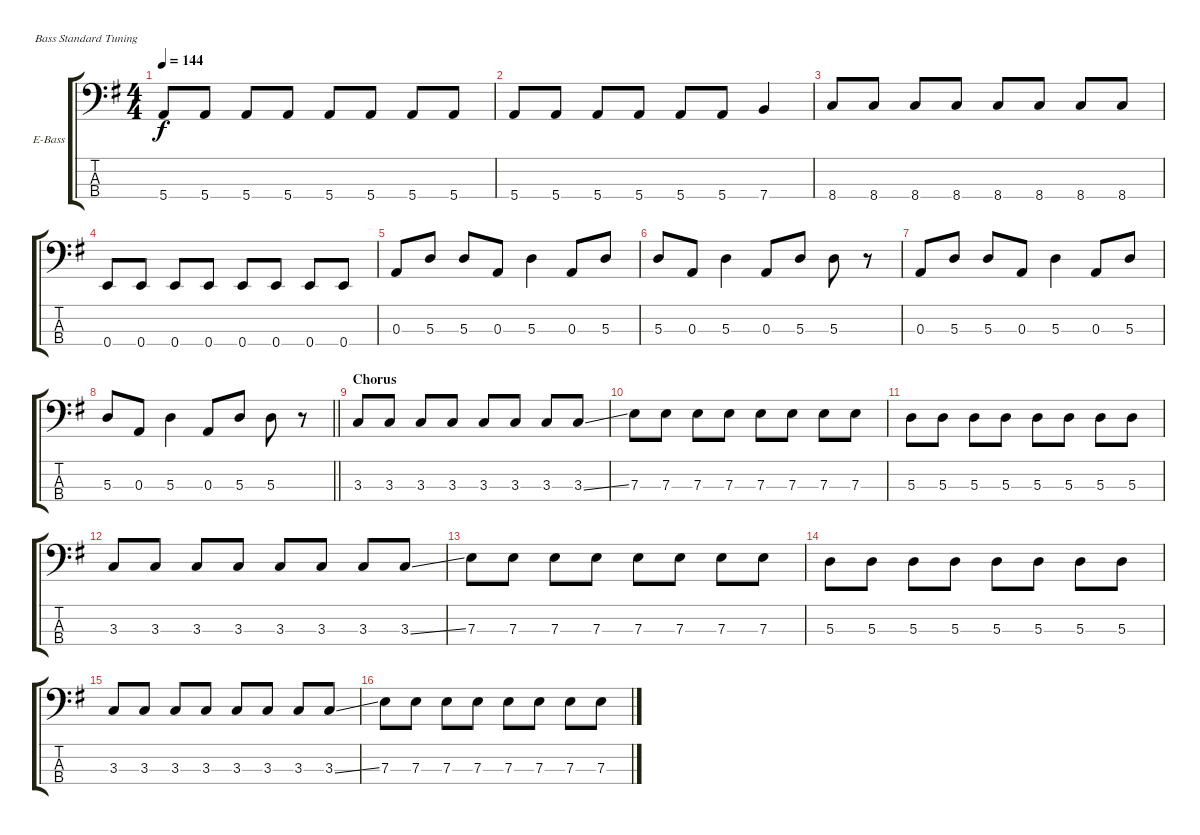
\bracketExtendMode groupsimilarinstruments
\firstSystemTrackNameOrientation horizontal
\otherSystemsTrackNameOrientation horizontal
\track ("Bass Guitar" "E-Bass") {instrument electricbassfinger}
\staff {score tabs}
\tuning (G2 D2 A1 E1)
\ts (4 4)
\tempo 144
\clef f4
\ks g
5.4.8{dy f} 5.4.8 5.4.8 5.4.8 5.4.8 5.4.8 5.4.8 5.4.8 |
5.4.8 5.4.8 5.4.8 5.4.8 5.4.8 5.4.8 7.4.4 |
8.4.8 8.4.8 8.4.8 8.4.8 8.4.8 8.4.8 8.4.8 8.4.8 |
0.4.8 0.4.8 0.4.8 0.4.8 0.4.8 0.4.8 0.4.8 0.4.8 |
0.3.8 5.3.8 5.3.8 0.3.8 5.3.4 0.3.8 5.3.8 |
5.3.8 0.3.8 5.3.4 0.3.8 5.3.8 5.3.8 r.8 |
0.3.8 5.3.8 5.3.8 0.3.8 5.3.4 0.3.8 5.3.8 |
\barLineRight lightlight
5.3.8 0.3.8 5.3.4 0.3.8 5.3.8 5.3.8 r.8 |
\section ("" "Chorus")
3.3.8 3.3.8 3.3.8 3.3.8 3.3.8 3.3.8 3.3.8 3.3{ss}.8 |
7.3.8 7.3.8 7.3.8 7.3.8 7.3.8 7.3.8 7.3.8 7.3.8 |
5.3.8 5.3.8 5.3.8 5.3.8 5.3.8 5.3.8 5.3.8 5.3.8 |
3.3.8 3.3.8 3.3.8 3.3.8 3.3.8 3.3.8 3.3.8 3.3{ss}.8 |
7.3.8 7.3.8 7.3.8 7.3.8 7.3.8 7.3.8 7.3.8 7.3.8 |
5.3.8 5.3.8 5.3.8 5.3.8 5.3.8 5.3.8 5.3.8 5.3.8 |
3.3.8 3.3.8 3.3.8 3.3.8 3.3.8 3.3.8 3.3.8 3.3{ss}.8 |
7.3.8 7.3.8 7.3.8 7.3.8 7.3.8 7.3.8 7.3.8 7.3.8
